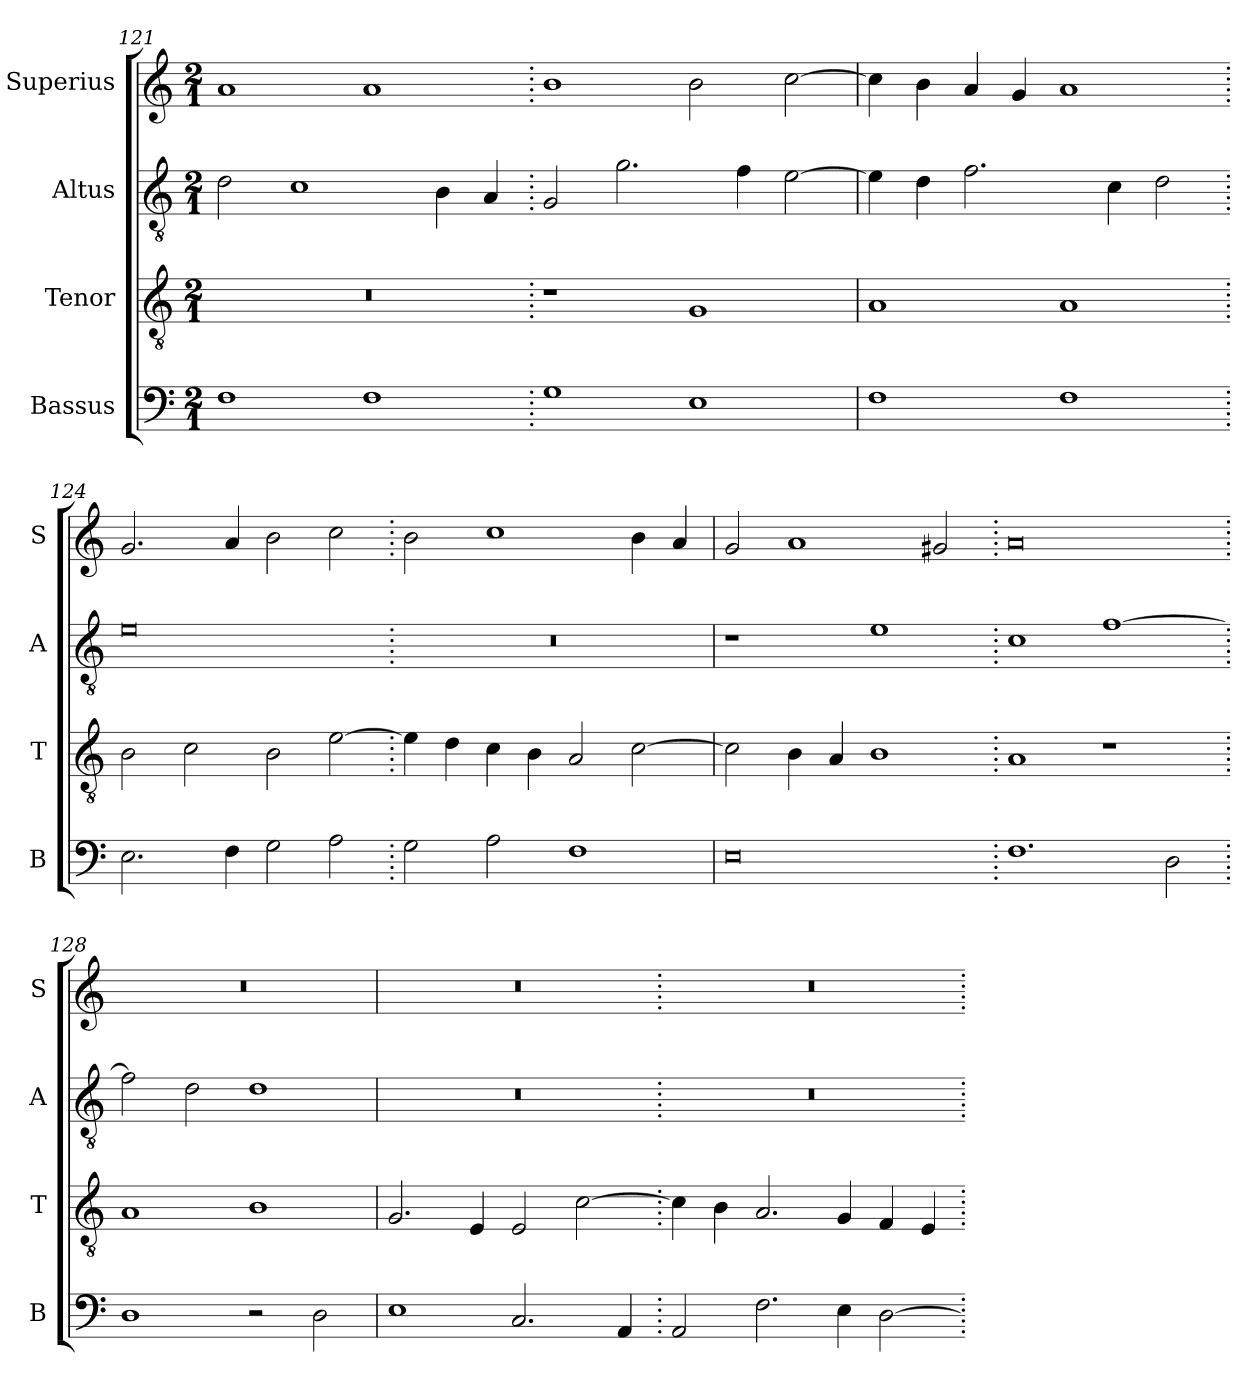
**kern	**kern	**kern	**kern
*part4	*part3	*part2	*part1
*staff4	*staff3	*staff2	*staff1
*I"Bassus	*I"Tenor	*I"Altus	*I"Superius
*I'B	*I'T	*I'A	*I'S
*clefF4	*clefGv2	*clefGv2	*clefG2
*k[]	*k[]	*k[]	*k[]
*M2/1	*M2/1	*M2/1	*M2/1
=121	=121	=121	=121
1F	0r	2d\	1a
.	.	1c	.
1F	.	.	1a
.	.	4B\	.
.	.	4A/	.
=122.	=122.	=122.	=122.
1G	1r	2G/	1b
.	.	2.g\	.
1E	1G	.	2b\
.	.	4f\	.
.	.	[2e\	[2cc\
=123	=123	=123	=123
1F	1A	4e\]	4cc\]
.	.	4d\	4b\
.	.	2.f\	4a/
.	.	.	4g/
1F	1A	.	1a
.	.	4c\	.
.	.	2d\	.
=124.	=124.	=124.	=124.
2.E\	2B\	0e	2.g/
.	2c\	.	.
4F\	.	.	4a/
2G\	2B\	.	2b\
2A\	[2e\	.	2cc\
=125.	=125.	=125.	=125.
2G\	4e\]	0r	2b\
.	4d\	.	.
2A\	4c\	.	1cc
.	4B\	.	.
1F	2A/	.	.
.	[2c\	.	4b\
.	.	.	4a/
=126	=126	=126	=126
0E	2c\]	1r	2g/
.	4B\	.	1a
.	4A/	.	.
.	1B	1e	.
.	.	.	2g#X/
=127.	=127.	=127.	=127.
1.F	1A	1c	0a
.	1r	[1f	.
2D\	.	.	.
=128.	=128.	=128.	=128.
1D	1A	2f\]	0r
.	.	2d\	.
2r	1B	1d	.
2D\	.	.	.
=129	=129	=129	=129
1E	2.G/	0r	0r
.	4E/	.	.
2.C/	2E/	.	.
.	[2c\	.	.
4AA/	.	.	.
=130.	=130.	=130.	=130.
2AA/	4c\]	0r	0r
.	4B\	.	.
2.F\	2.A/	.	.
4E\	4G/	.	.
[2D\	4F/	.	.
.	4E/	.	.
=.	=.	=.	=.
*-	*-	*-	*-
